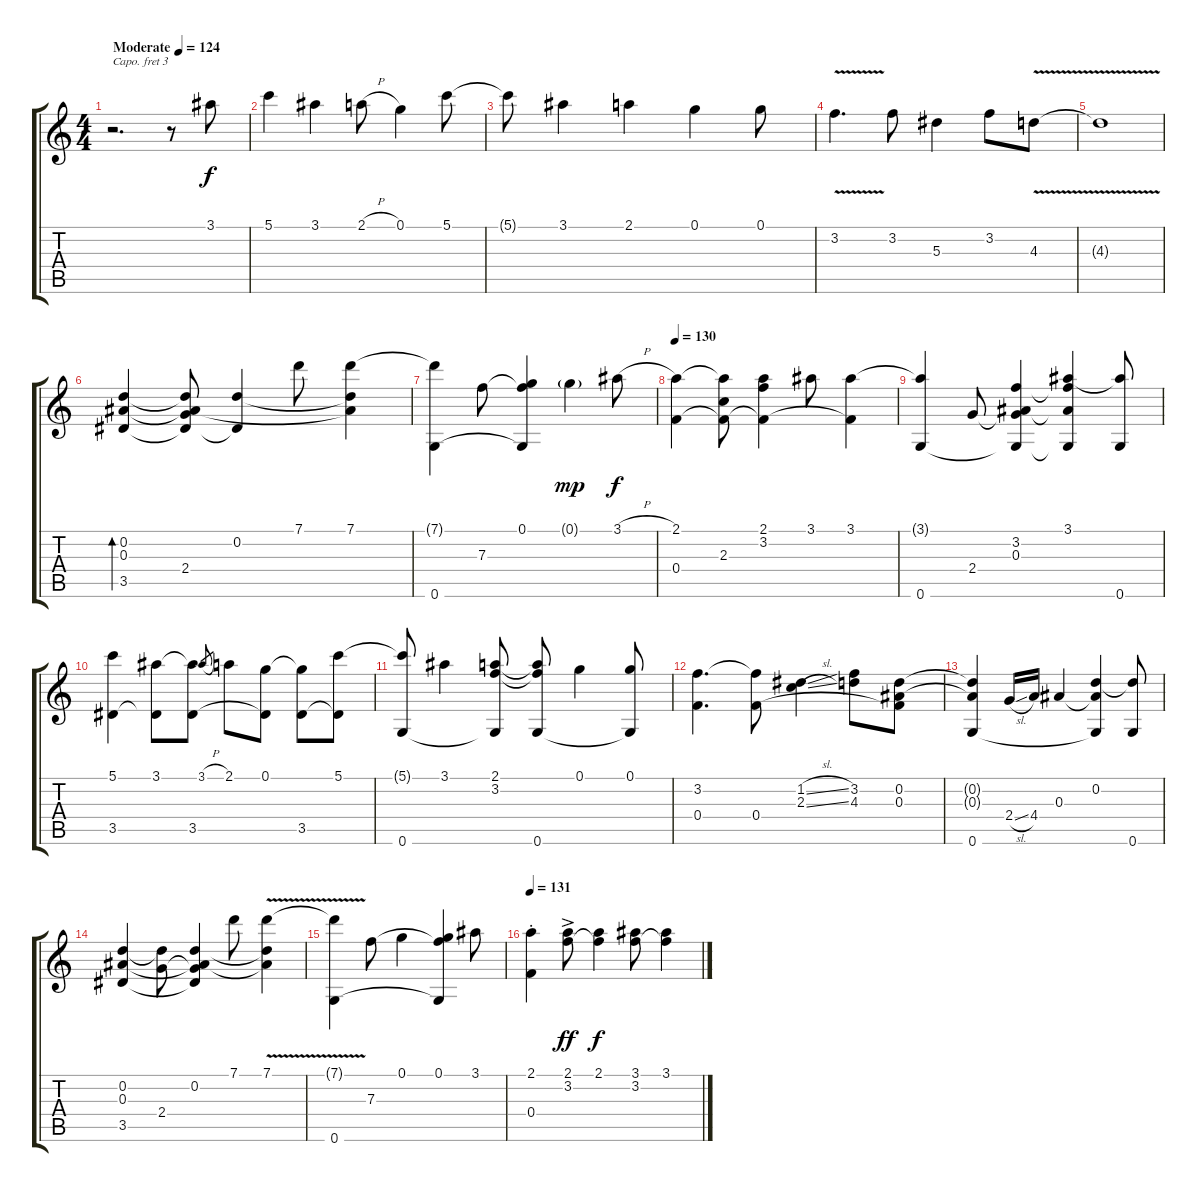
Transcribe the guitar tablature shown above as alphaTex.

\track "" {instrument acousticguitarsteel}
\staff {score tabs}
\capo 3
\tuning (E4 B3 G3 D3 A2 E2) {hide}
\ts (4 4)
\tempo (124 "Moderate")
\clef g2
\ks c
r.2{d dy f instrument acousticguitarsteel} r.8 3.1.8 |
5.1.4 3.1.4 2.1{h}.8 0.1.4 5.1.8 |
5.1{t}.8 3.1.4 2.1.4 0.1.4 0.1.8 |
3.2{v}.4{d} 3.2.8 5.3.4 3.2.8 4.3{v}.8 |
4.3{t}.1 |
(0.2 0.3 3.5).4{bd 480} (0.2{t} 0.3{t} 2.4 3.5{t}).8 (0.2 3.5{t}).4 7.1.8 (7.1 0.2{t} 0.3{t}).4 |
(7.1{t} 0.6).4 7.3.8 (0.1 7.3{t} 0.6{t}).4 0.1{g}.4{dy mp} 3.1{h}.8{dy f} |
\tempo 130
(2.1 0.4).4 (2.1{t} 2.3 0.4{t}).8 (2.1 3.2 0.4{t}).4 3.1.8 (3.1 0.4{t}).4 |
(3.1{t} 0.6).4 2.4.8 (3.2 0.3 2.4{t} 0.6{t}).4 (3.1 3.2{t} 0.3{t} 0.6{t}).4 (3.1{t} 0.6).8 |
(5.1 3.5).4 (3.1 3.5{t}).8 (3.1{t} 3.5).8 3.1{h}.8{gr} 2.1.8 (0.1 3.5{t}).8 (0.1{t} 3.5).8 (5.1 3.5{t}).8 |
(5.1{t} 0.6).8 3.1.4 (2.1 3.2 0.6{t}).8 (2.1{t} 3.2{t} 0.6).8 0.1.4 (0.1 0.6{t}).8 |
(3.2 0.4).4{d} (3.2{t} 0.4).8 (1.2{sl} 2.3{sl}).4 (3.2 4.3).8 (0.2 0.3 0.4{t}).8 |
(0.2{t} 0.3{t} 0.6).4 2.4{sl}.16 4.4.16 0.3.4 (0.2 0.3{t} 0.6{t}).4 (0.2{t} 0.6).8 |
(0.2 0.3 3.5).4 (0.2{t} 2.4).8 (0.2 0.3{t} 2.4{t} 3.5{t}).4 7.1.8 (7.1{v} 0.2{t} 0.3{t}).4 |
(7.1{t} 0.6).4 7.3.8 0.1.4 (0.1 7.3{t} 0.6{t}).4 3.1.8 |
\tempo 131
(2.1{st} 0.4{st}).4 (2.1{ac} 3.2{ac}).8{dy ff} (2.1 3.2{t}).4{dy f} (3.1 3.2).8 (3.1 3.2{t}).4
